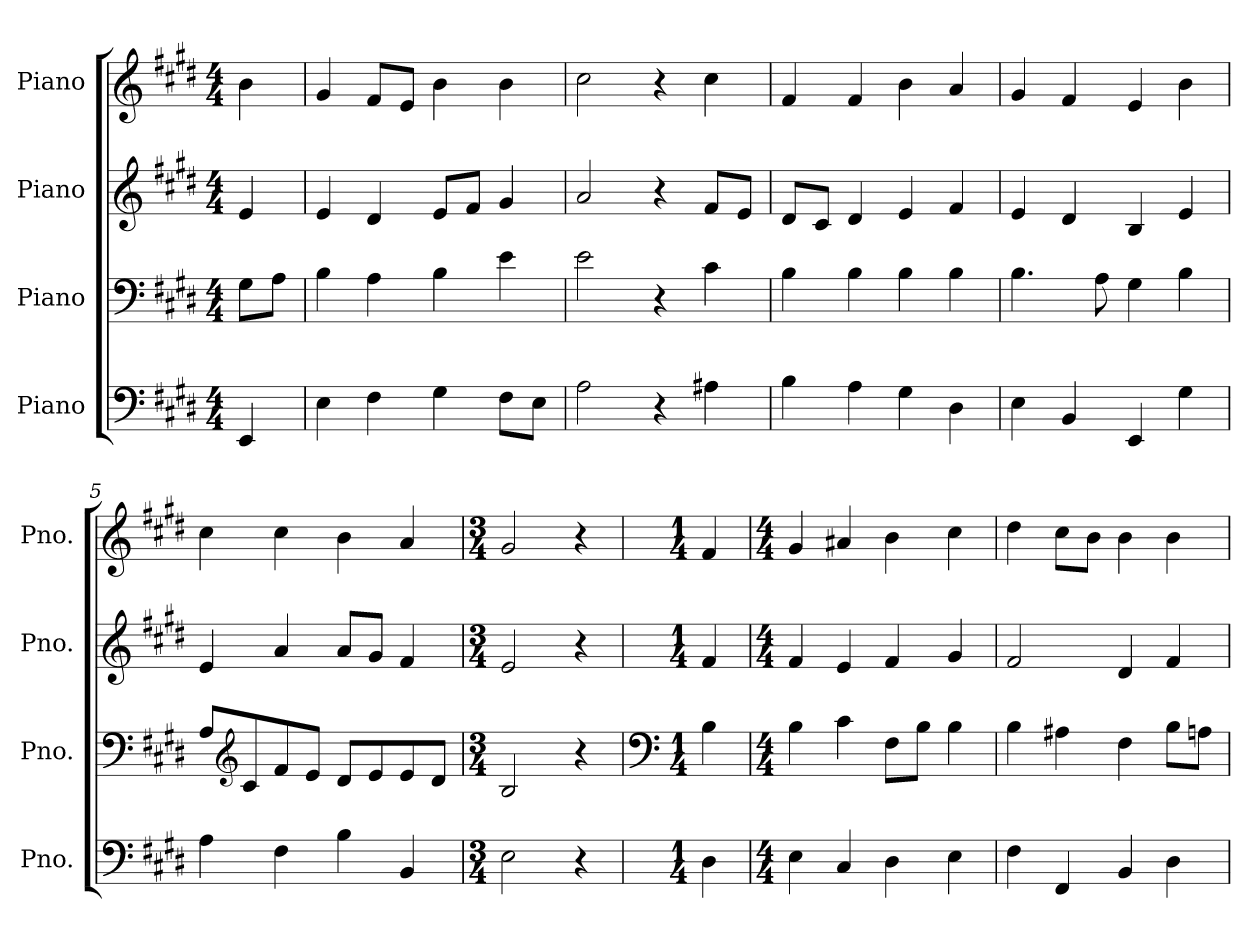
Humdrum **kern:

**kern	**kern	**kern	**kern
*part4	*part3	*part2	*part1
*staff4	*staff3	*staff2	*staff1
*I"Piano	*I"Piano	*I"Piano	*I"Piano
*I'Pno.	*I'Pno.	*I'Pno.	*I'Pno.
*clefF4	*clefF4	*clefG2	*clefG2
*k[f#c#g#d#]	*k[f#c#g#d#]	*k[f#c#g#d#]	*k[f#c#g#d#]
*M4/4	*M4/4	*M4/4	*M4/4
*MM120	*MM120	*MM120	*MM120
=	=	=	=
4EE/	8G#\L	4e/	4b\
.	8A\J	.	.
=1	=1	=1	=1
4E\	4B\	4e/	4g#/
4F#\	4A\	4d#/	8f#/L
.	.	.	8e/J
4G#\	4B\	8e/L	4b\
.	.	8f#/J	.
8F#\L	4e\	4g#/	4b\
8E\J	.	.	.
=2	=2	=2	=2
2A\	2e\	2a/	2cc#\
4r	4r	4r	4r
4A#X\	4c#\	8f#/L	4cc#\
.	.	8e/J	.
=3	=3	=3	=3
4B\	4B\	8d#/L	4f#/
.	.	8c#/J	.
4A\	4B\	4d#/	4f#/
4G#\	4B\	4e/	4b\
4D#\	4B\	4f#/	4a/
=4	=4	=4	=4
4E\	4.B\	4e/	4g#/
4BB/	.	4d#/	4f#/
.	8A\	.	.
4EE/	4G#\	4B/	4e/
4G#\	4B\	4e/	4b\
=5	=5	=5	=5
4A\	8A/L	4e/	4cc#\
*	*clefG2	*	*
.	8c#/	.	.
4F#\	8f#/	4a/	4cc#\
.	8e/J	.	.
4B\	8d#/L	8a/L	4b\
.	8e/	8g#/J	.
4BB/	8e/	4f#/	4a/
.	8d#/J	.	.
!!LO:LB:g=z
=6	=6	=6	=6
*M3/4	*M3/4	*M3/4	*M3/4
2E\	2B/	2e/	2g#/
4r	4r	4r	4r
=7	=7	=7	=7
*	*clefF4	*	*
*M1/4	*M1/4	*M1/4	*M1/4
4D#\	4B\	4f#/	4f#/
=8	=8	=8	=8
*M4/4	*M4/4	*M4/4	*M4/4
4E\	4B\	4f#/	4g#/
4C#/	4c#\	4e/	4a#X/
4D#\	8F#\L	4f#/	4b\
.	8B\J	.	.
4E\	4B\	4g#/	4cc#\
=9	=9	=9	=9
4F#\	4B\	2f#/	4dd#\
4FF#/	4A#X\	.	8cc#\L
.	.	.	8b\J
4BB/	4F#\	4d#/	4b\
4D#\	8B\L	4f#/	4b\
.	8An\J	.	.
=	=	=	=
*-	*-	*-	*-
